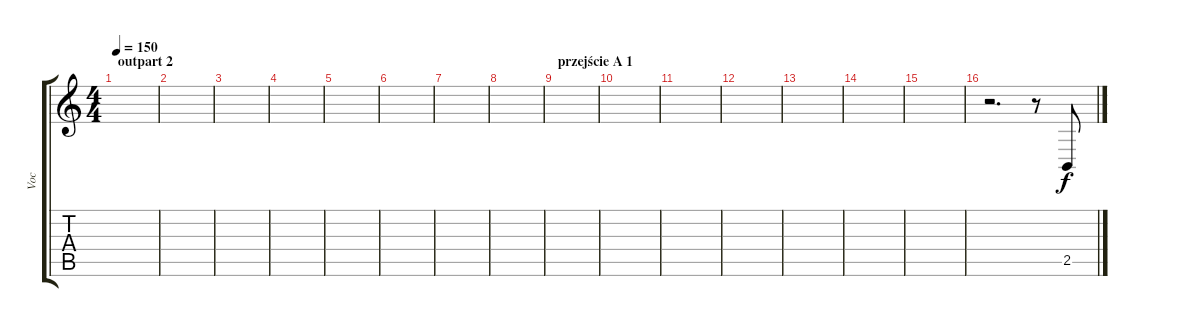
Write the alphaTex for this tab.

\track ("Voc" "Voc") {instrument voiceoohs}
\staff {score tabs}
\tuning (E4 B3 G3 D3 A2 E2) {hide}
\ts (4 4)
\section ("" "outpart 2")
\tempo 150
\clef g2
\ks c
|
|
|
|
|
|
|
|
\section ("" "przejście A 1")
|
|
|
|
|
|
|
r.2{d} r.8 2.5.8
